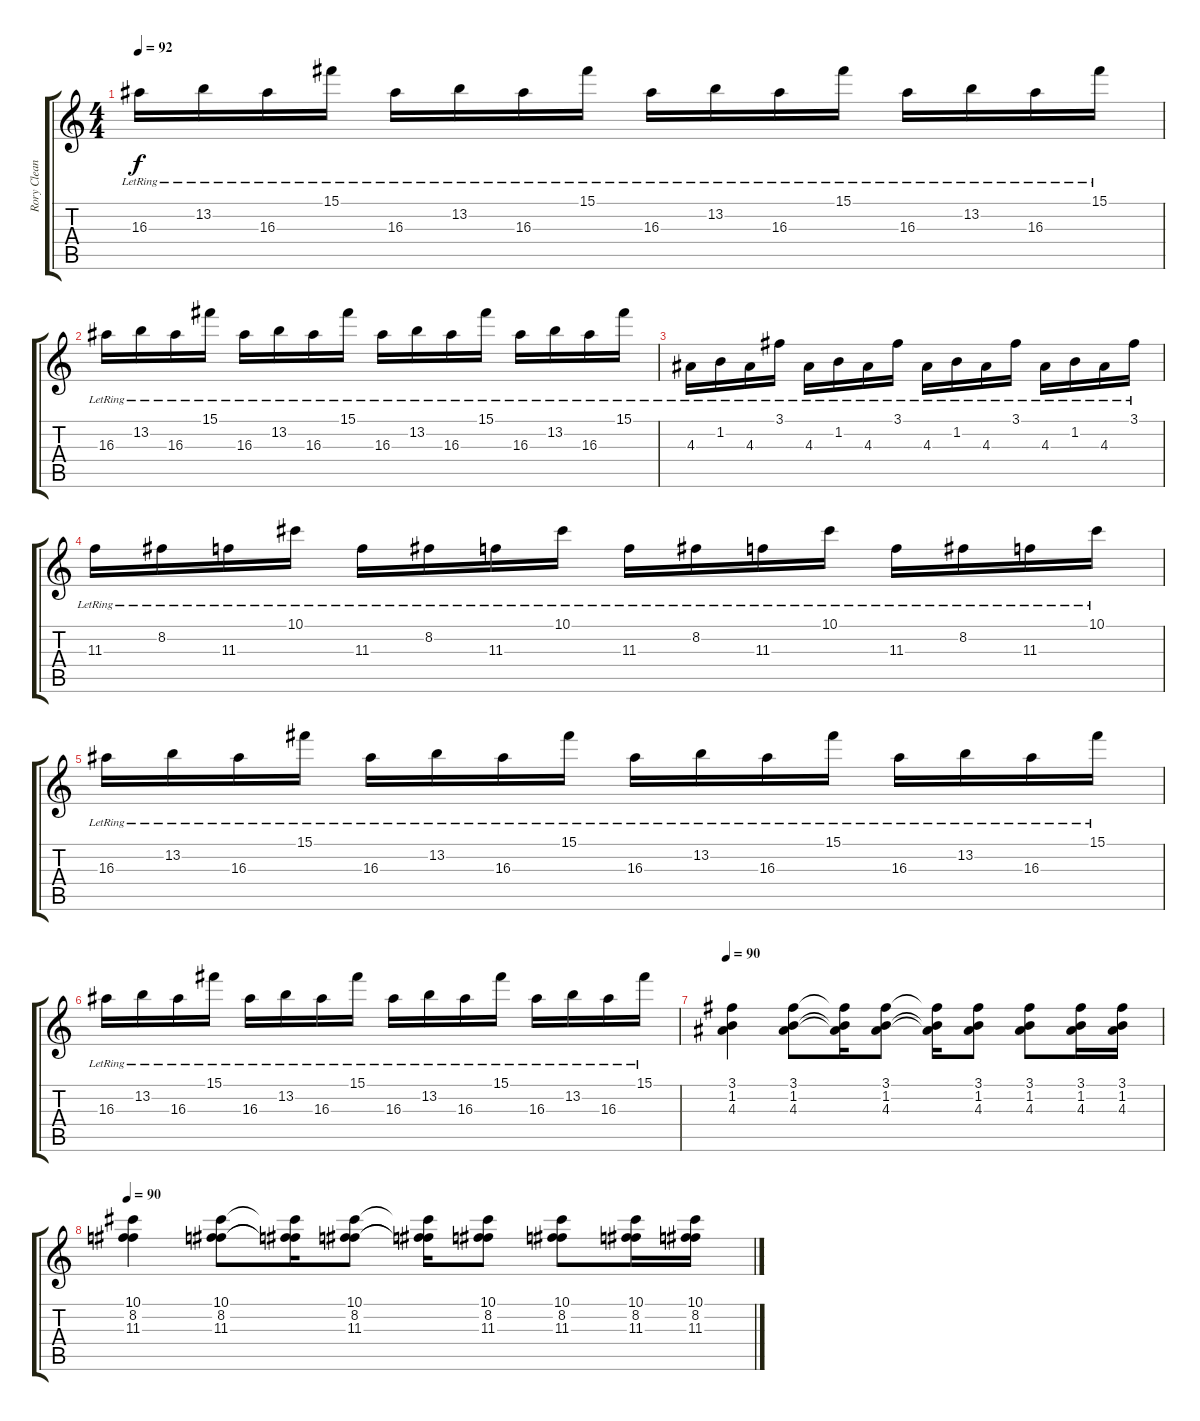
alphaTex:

\track ("Rory Clean" "Rory Clean") {instrument electricguitarclean}
\staff {score tabs}
\tuning (Eb4 Bb3 Gb3 Db3 Ab2 Db2) {hide}
\ts (4 4)
\tempo 92
\clef g2
\ks c
16.3{lr}.16{dy f} 13.2{lr}.16 16.3{lr}.16 15.1{lr}.16 16.3{lr}.16 13.2{lr}.16 16.3{lr}.16 15.1{lr}.16 16.3{lr}.16 13.2{lr}.16 16.3{lr}.16 15.1{lr}.16 16.3{lr}.16 13.2{lr}.16 16.3{lr}.16 15.1{lr}.16 |
16.3{lr}.16 13.2{lr}.16 16.3{lr}.16 15.1{lr}.16 16.3{lr}.16 13.2{lr}.16 16.3{lr}.16 15.1{lr}.16 16.3{lr}.16 13.2{lr}.16 16.3{lr}.16 15.1{lr}.16 16.3{lr}.16 13.2{lr}.16 16.3{lr}.16 15.1{lr}.16 |
4.3{lr}.16 1.2{lr}.16 4.3{lr}.16 3.1{lr}.16 4.3{lr}.16 1.2{lr}.16 4.3{lr}.16 3.1{lr}.16 4.3{lr}.16 1.2{lr}.16 4.3{lr}.16 3.1{lr}.16 4.3{lr}.16 1.2{lr}.16 4.3{lr}.16 3.1{lr}.16 |
11.3{lr}.16 8.2{lr}.16 11.3{lr}.16 10.1{lr}.16 11.3{lr}.16 8.2{lr}.16 11.3{lr}.16 10.1{lr}.16 11.3{lr}.16 8.2{lr}.16 11.3{lr}.16 10.1{lr}.16 11.3{lr}.16 8.2{lr}.16 11.3{lr}.16 10.1{lr}.16 |
16.3{lr}.16 13.2{lr}.16 16.3{lr}.16 15.1{lr}.16 16.3{lr}.16 13.2{lr}.16 16.3{lr}.16 15.1{lr}.16 16.3{lr}.16 13.2{lr}.16 16.3{lr}.16 15.1{lr}.16 16.3{lr}.16 13.2{lr}.16 16.3{lr}.16 15.1{lr}.16 |
16.3{lr}.16 13.2{lr}.16 16.3{lr}.16 15.1{lr}.16 16.3{lr}.16 13.2{lr}.16 16.3{lr}.16 15.1{lr}.16 16.3{lr}.16 13.2{lr}.16 16.3{lr}.16 15.1{lr}.16 16.3{lr}.16 13.2{lr}.16 16.3{lr}.16 15.1{lr}.16 |
\tempo 90
(3.1 1.2 4.3).4 (3.1 1.2 4.3).8 (3.1{t} 1.2{t} 4.3{t}).16 (3.1 1.2 4.3).8 (3.1{t} 1.2{t} 4.3{t}).16 (3.1 1.2 4.3).8 (3.1 1.2 4.3).8 (3.1 1.2 4.3).16 (3.1 1.2 4.3).16 |
\tempo 90
(10.1 8.2 11.3).4 (10.1 8.2 11.3).8 (10.1{t} 8.2{t} 11.3{t}).16 (10.1 8.2 11.3).8 (10.1{t} 8.2{t} 11.3{t}).16 (10.1 8.2 11.3).8 (10.1 8.2 11.3).8 (10.1 8.2 11.3).16 (10.1 8.2 11.3).16
